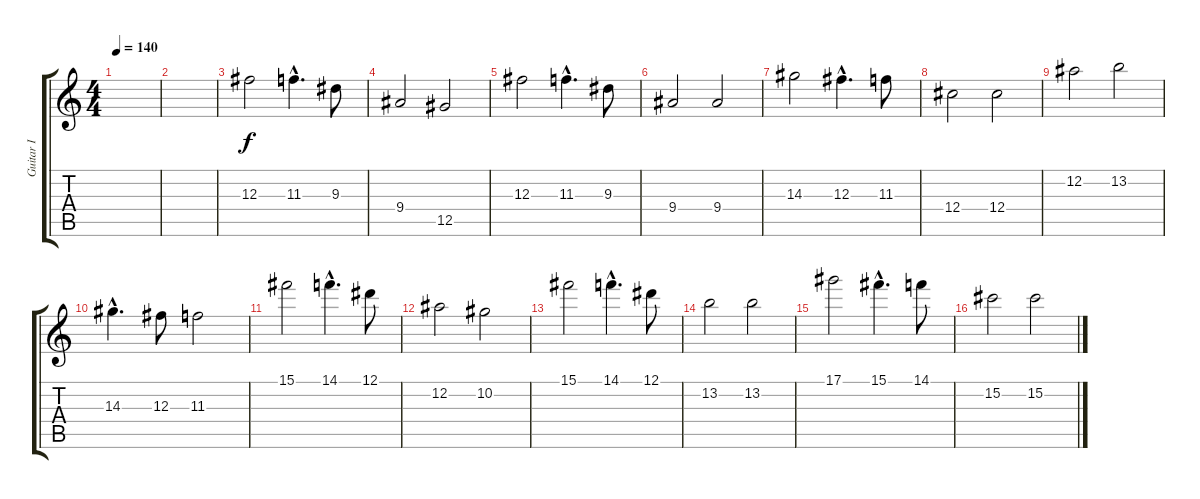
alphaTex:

\track ("Guitar I" "Guitar I") {instrument distortionguitar}
\staff {score tabs}
\tuning (Eb4 Bb3 Gb3 Db3 Ab2 Eb2) {hide}
\ts (4 4)
\tempo 140
\clef g2
\ks c
|
|
12.3.2 11.3{hac}.4{d} 9.3.8 |
9.4.2 12.5.2 |
12.3.2 11.3{hac}.4{d} 9.3.8 |
9.4.2 9.4.2 |
14.3.2 12.3{hac}.4{d} 11.3.8 |
12.4.2 12.4.2 |
12.2.2 13.2.2 |
14.3{hac}.4{d} 12.3.8 11.3.2 |
15.1.2 14.1{hac}.4{d} 12.1.8 |
12.2.2 10.2.2 |
15.1.2 14.1{hac}.4{d} 12.1.8 |
13.2.2 13.2.2 |
17.1.2 15.1{hac}.4{d} 14.1.8 |
15.2.2 15.2.2
